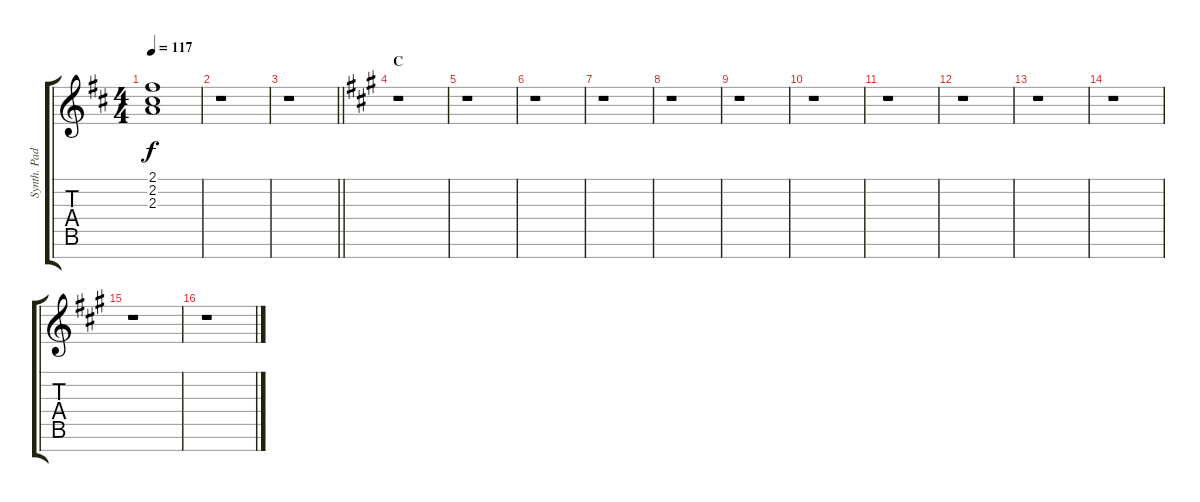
\track ("Synth. Pad" "Synth. Pad") {instrument pad2warm}
\staff {score tabs}
\tuning (E5 B4 G4 D4 A3 E3 B2) {hide}
\ts (4 4)
\tempo 117
\clef g2
\ks d
(2.1 2.2 2.3).1{dy f} |
r.1 |
\barLineRight lightlight
r.1 |
\section ("" "C")
\ks a
r.1 |
r.1 |
r.1 |
r.1 |
r.1 |
r.1 |
r.1 |
r.1 |
r.1 |
r.1 |
r.1 |
r.1 |
r.1
